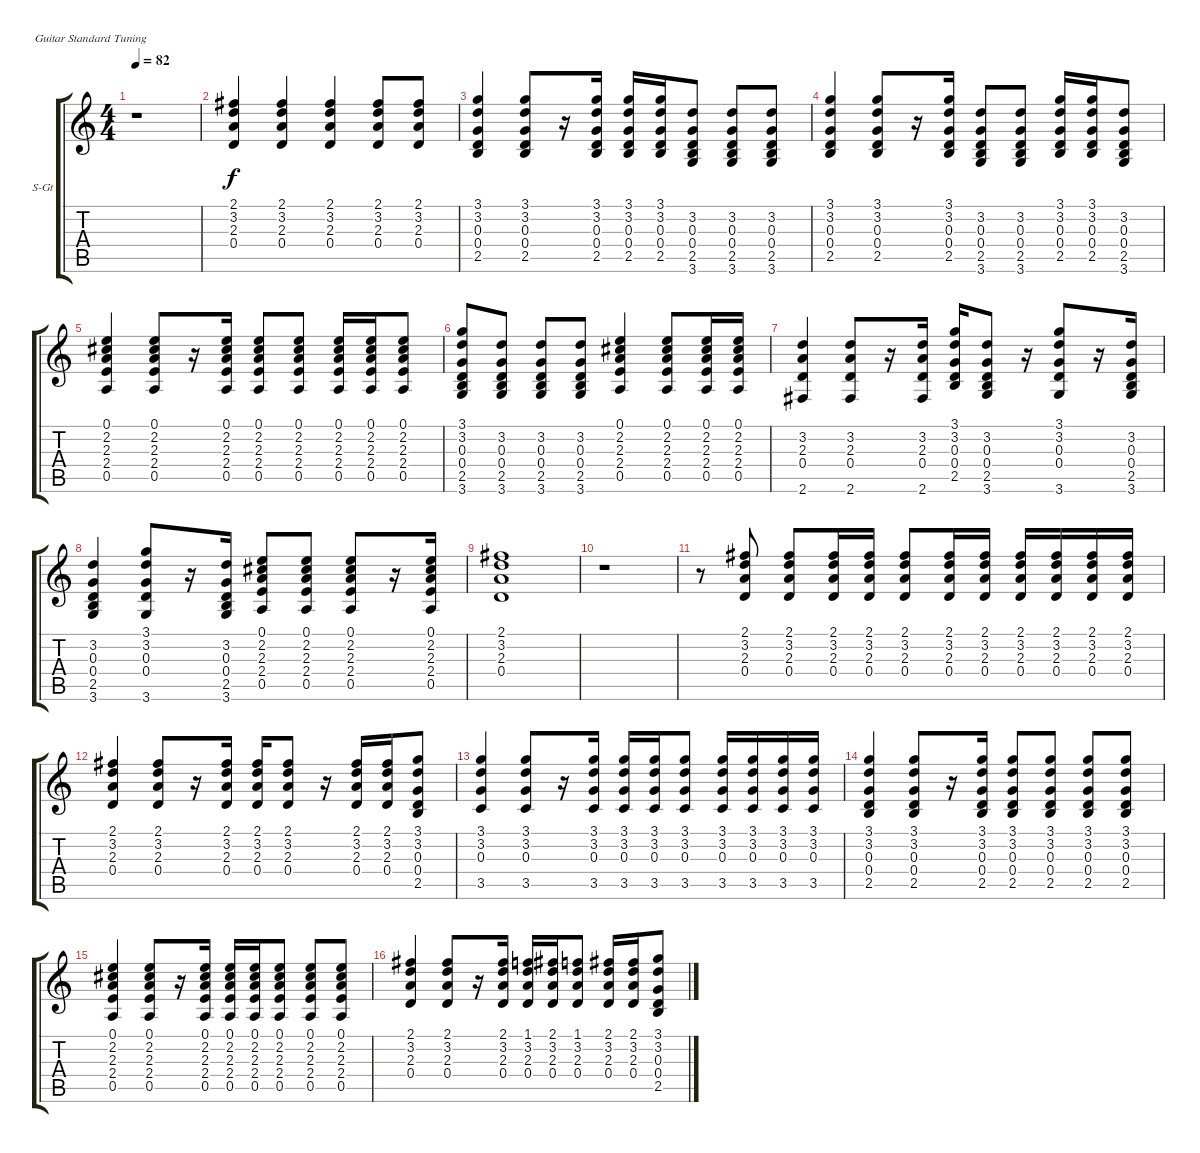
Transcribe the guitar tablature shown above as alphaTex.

\bracketExtendMode groupsimilarinstruments
\firstSystemTrackNameOrientation horizontal
\otherSystemsTrackNameOrientation horizontal
\track ("Guitar 3rt 2" "S-Gt") {instrument acousticgrandpiano}
\staff {score tabs}
\tuning (E4 B3 G3 D3 A2 E2)
\displaytranspose 12
\ts (4 4)
\tempo 82
\clef g2
\ks aminor
r.1{dy f instrument acousticgrandpiano} |
\ks c
(2.1 3.2 2.3 0.4).4 (2.1 3.2 2.3 0.4).4 (2.1 3.2 2.3 0.4).4 (2.1 3.2 2.3 0.4).8 (2.1 3.2 2.3 0.4).8 |
(3.1 3.2 0.3 0.4 2.5).4 (3.1 3.2 0.3 0.4 2.5).8 r.16 (3.1 3.2 0.3 0.4 2.5).16 (3.1 3.2 0.3 0.4 2.5).16 (3.1 3.2 0.3 0.4 2.5).16 (3.2 0.3 0.4 2.5 3.6).8 (3.2 0.3 0.4 2.5 3.6).8 (3.2 0.3 0.4 2.5 3.6).8 |
(3.1 3.2 0.3 0.4 2.5).4 (3.1 3.2 0.3 0.4 2.5).8 r.16 (3.1 3.2 0.3 0.4 2.5).16 (3.2 0.3 0.4 2.5 3.6).8 (3.2 0.3 0.4 2.5 3.6).8 (3.1 3.2 0.3 0.4 2.5).16 (3.1 3.2 0.3 0.4 2.5).16 (3.2 0.3 0.4 2.5 3.6).8 |
(0.1 2.2 2.3 2.4 0.5).4 (0.1 2.2 2.3 2.4 0.5).8 r.16 (0.1 2.2 2.3 2.4 0.5).16 (0.1 2.2 2.3 2.4 0.5).8 (0.1 2.2 2.3 2.4 0.5).8 (0.1 2.2 2.3 2.4 0.5).16 (0.1 2.2 2.3 2.4 0.5).16 (0.1 2.2 2.3 2.4 0.5).8 |
(3.1 3.2 0.3 0.4 2.5 3.6).8 (3.2 0.3 0.4 2.5 3.6).8 (3.2 0.3 0.4 2.5 3.6).8 (3.2 0.3 0.4 2.5 3.6).8 (0.1 2.2 2.3 2.4 0.5).4 (0.1 2.2 2.3 2.4 0.5).8 (0.1 2.2 2.3 2.4 0.5).16 (0.1 2.2 2.3 2.4 0.5).16 |
(3.2 2.3 0.4 2.6).4 (3.2 2.3 0.4 2.6).8 r.16 (3.2 2.3 0.4 2.6).16 (3.1 3.2 0.3 0.4 2.5).16 (3.2 0.3 0.4 2.5 3.6).8 r.16 (3.1 3.2 0.3 0.4 3.6).8 r.16 (3.2 0.3 0.4 2.5 3.6).16 |
(3.2 0.3 0.4 2.5 3.6).4 (3.1 3.2 0.3 0.4 3.6).8 r.16 (3.2 0.3 0.4 2.5 3.6).16 (0.1 2.2 2.3 2.4 0.5).8 (0.1 2.2 2.3 2.4 0.5).8 (0.1 2.2 2.3 2.4 0.5).8 r.16 (0.1 2.2 2.3 2.4 0.5).16 |
(2.1 3.2 2.3 0.4).1 |
r.1 |
r.8 (2.1 3.2 2.3 0.4).8 (2.1 3.2 2.3 0.4).8 (2.1 3.2 2.3 0.4).16 (2.1 3.2 2.3 0.4).16 (2.1 3.2 2.3 0.4).8 (2.1 3.2 2.3 0.4).16 (2.1 3.2 2.3 0.4).16 (2.1 3.2 2.3 0.4).16 (2.1 3.2 2.3 0.4).16 (2.1 3.2 2.3 0.4).16 (2.1 3.2 2.3 0.4).16 |
(2.1 3.2 2.3 0.4).4 (2.1 3.2 2.3 0.4).8 r.16 (2.1 3.2 2.3 0.4).16 (2.1 3.2 2.3 0.4).16 (2.1 3.2 2.3 0.4).8 r.16 (2.1 3.2 2.3 0.4).16 (2.1 3.2 2.3 0.4).16 (3.1 3.2 0.3 0.4 2.5).8 |
(3.1 3.2 0.3 3.5).4 (3.1 3.2 0.3 3.5).8 r.16 (3.1 3.2 0.3 3.5).16 (3.1 3.2 0.3 3.5).16 (3.1 3.2 0.3 3.5).16 (3.1 3.2 0.3 3.5).8 (3.1 3.2 0.3 3.5).16 (3.1 3.2 0.3 3.5).16 (3.1 3.2 0.3 3.5).16 (3.1 3.2 0.3 3.5).16 |
(3.1 3.2 0.3 0.4 2.5).4 (3.1 3.2 0.3 0.4 2.5).8 r.16 (3.1 3.2 0.3 0.4 2.5).16 (3.1 3.2 0.3 0.4 2.5).8 (3.1 3.2 0.3 0.4 2.5).8 (3.1 3.2 0.3 0.4 2.5).8 (3.1 3.2 0.3 0.4 2.5).8 |
(0.1 2.2 2.3 2.4 0.5).4 (0.1 2.2 2.3 2.4 0.5).8 r.16 (0.1 2.2 2.3 2.4 0.5).16 (0.1 2.2 2.3 2.4 0.5).16 (0.1 2.2 2.3 2.4 0.5).16 (0.1 2.2 2.3 2.4 0.5).8 (0.1 2.2 2.3 2.4 0.5).8 (0.1 2.2 2.3 2.4 0.5).8 |
(2.1 3.2 2.3 0.4).4 (2.1 3.2 2.3 0.4).8 r.16 (2.1 3.2 2.3 0.4).16 (1.1 3.2 2.3 0.4).16 (2.1 3.2 2.3 0.4).16 (1.1 3.2 2.3 0.4).8 (2.1 3.2 2.3 0.4).16 (2.1 3.2 2.3 0.4).16 (3.1 3.2 0.3 0.4 2.5).8
